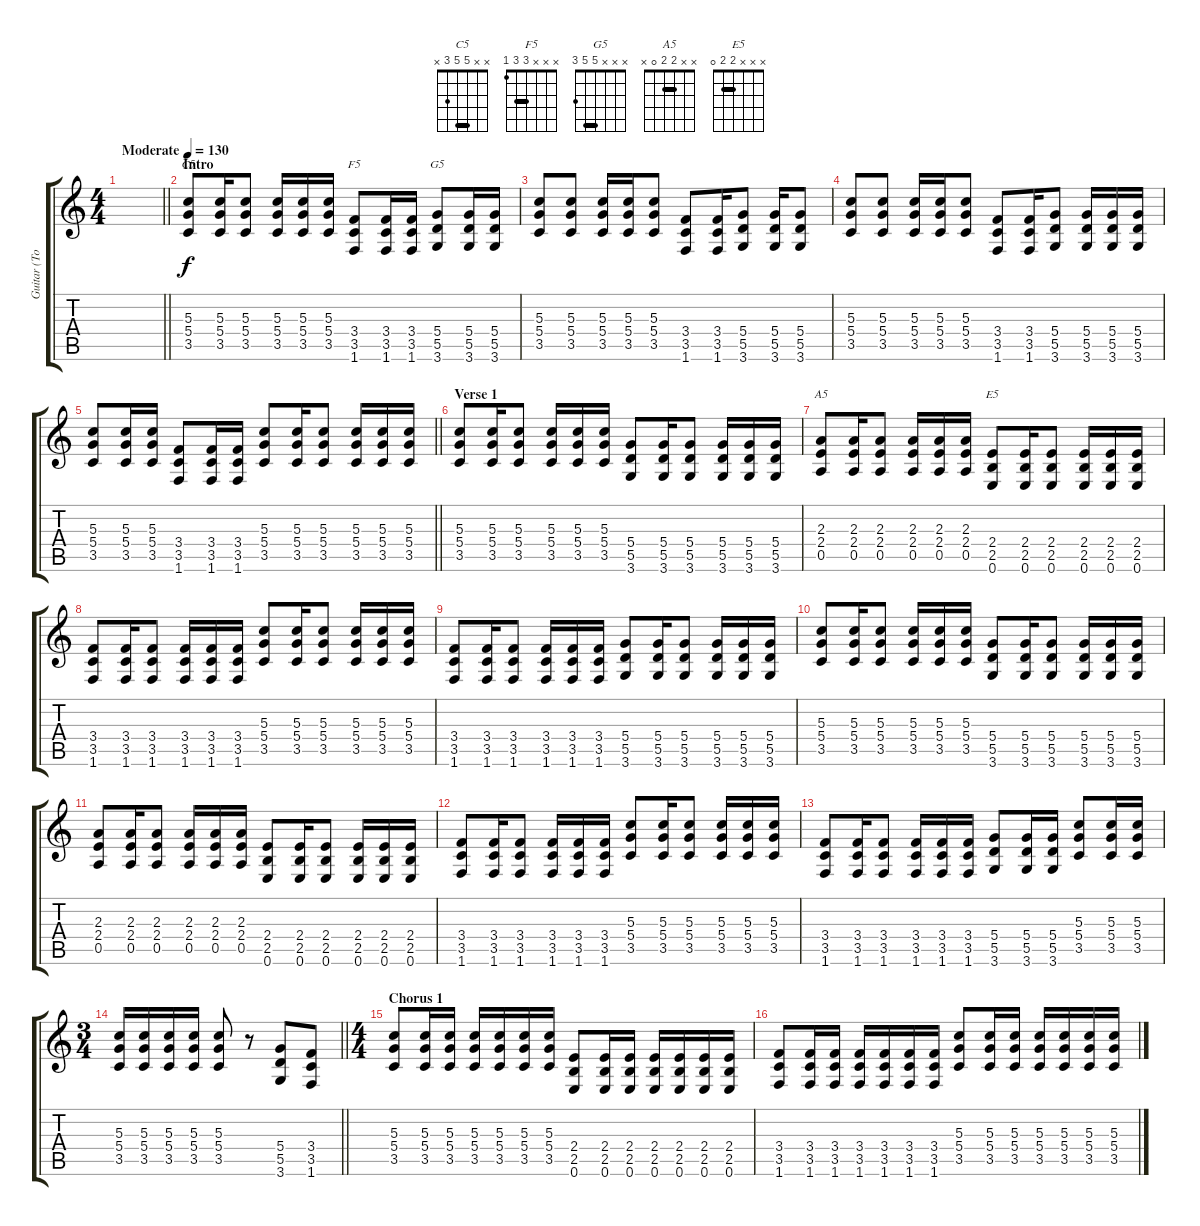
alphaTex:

\track ("Guitar (Tomas Kalnoky)" "Guitar (To") {instrument distortionguitar}
\staff {score tabs}
\tuning (E4 B3 G3 D3 A2 E2) {hide}
\chord ("C5" x x 5 5 3 x) {barre 5}
\chord ("F5" x x x 3 3 1) {barre 3}
\chord ("G5" x x x 5 5 3) {barre 5}
\chord ("A5" x x 2 2 0 x) {barre 2}
\chord ("E5" x x x 2 2 0) {barre 2}
\ts (4 4)
\tempo (130 "Moderate")
\clef g2
\barLineRight lightlight
\ks c
|
\section ("" "Intro")
(5.3 5.4 3.5).8{ch "C5"} (5.3 5.4 3.5).16 (5.3 5.4 3.5).8 (5.3 5.4 3.5).16 (5.3 5.4 3.5).16 (5.3 5.4 3.5).16 (3.4 3.5 1.6).8{ch "F5"} (3.4 3.5 1.6).16 (3.4 3.5 1.6).16 (5.4 5.5 3.6).8{ch "G5"} (5.4 5.5 3.6).16 (5.4 5.5 3.6).16 |
(5.3 5.4 3.5).8 (5.3 5.4 3.5).8 (5.3 5.4 3.5).16 (5.3 5.4 3.5).16 (5.3 5.4 3.5).8 (3.4 3.5 1.6).8 (3.4 3.5 1.6).16 (5.4 5.5 3.6).8 (5.4 5.5 3.6).16 (5.4 5.5 3.6).8 |
(5.3 5.4 3.5).8 (5.3 5.4 3.5).8 (5.3 5.4 3.5).16 (5.3 5.4 3.5).16 (5.3 5.4 3.5).8 (3.4 3.5 1.6).8 (3.4 3.5 1.6).16 (5.4 5.5 3.6).8 (5.4 5.5 3.6).16 (5.4 5.5 3.6).16 (5.4 5.5 3.6).16 |
\barLineRight lightlight
(5.3 5.4 3.5).8 (5.3 5.4 3.5).16 (5.3 5.4 3.5).16 (3.4 3.5 1.6).8 (3.4 3.5 1.6).16 (3.4 3.5 1.6).16 (5.3 5.4 3.5).8 (5.3 5.4 3.5).16 (5.3 5.4 3.5).8 (5.3 5.4 3.5).16 (5.3 5.4 3.5).16 (5.3 5.4 3.5).16 |
\section ("" "Verse 1 ")
(5.3 5.4 3.5).8 (5.3 5.4 3.5).16 (5.3 5.4 3.5).8 (5.3 5.4 3.5).16 (5.3 5.4 3.5).16 (5.3 5.4 3.5).16 (5.4 5.5 3.6).8 (5.4 5.5 3.6).16 (5.4 5.5 3.6).8 (5.4 5.5 3.6).16 (5.4 5.5 3.6).16 (5.4 5.5 3.6).16 |
(2.3 2.4 0.5).8{ch "A5"} (2.3 2.4 0.5).16 (2.3 2.4 0.5).8 (2.3 2.4 0.5).16 (2.3 2.4 0.5).16 (2.3 2.4 0.5).16 (2.4 2.5 0.6).8{ch "E5"} (2.4 2.5 0.6).16 (2.4 2.5 0.6).8 (2.4 2.5 0.6).16 (2.4 2.5 0.6).16 (2.4 2.5 0.6).16 |
(3.4 3.5 1.6).8 (3.4 3.5 1.6).16 (3.4 3.5 1.6).8 (3.4 3.5 1.6).16 (3.4 3.5 1.6).16 (3.4 3.5 1.6).16 (5.3 5.4 3.5).8 (5.3 5.4 3.5).16 (5.3 5.4 3.5).8 (5.3 5.4 3.5).16 (5.3 5.4 3.5).16 (5.3 5.4 3.5).16 |
(3.4 3.5 1.6).8 (3.4 3.5 1.6).16 (3.4 3.5 1.6).8 (3.4 3.5 1.6).16 (3.4 3.5 1.6).16 (3.4 3.5 1.6).16 (5.4 5.5 3.6).8 (5.4 5.5 3.6).16 (5.4 5.5 3.6).8 (5.4 5.5 3.6).16 (5.4 5.5 3.6).16 (5.4 5.5 3.6).16 |
(5.3 5.4 3.5).8 (5.3 5.4 3.5).16 (5.3 5.4 3.5).8 (5.3 5.4 3.5).16 (5.3 5.4 3.5).16 (5.3 5.4 3.5).16 (5.4 5.5 3.6).8 (5.4 5.5 3.6).16 (5.4 5.5 3.6).8 (5.4 5.5 3.6).16 (5.4 5.5 3.6).16 (5.4 5.5 3.6).16 |
(2.3 2.4 0.5).8 (2.3 2.4 0.5).16 (2.3 2.4 0.5).8 (2.3 2.4 0.5).16 (2.3 2.4 0.5).16 (2.3 2.4 0.5).16 (2.4 2.5 0.6).8 (2.4 2.5 0.6).16 (2.4 2.5 0.6).8 (2.4 2.5 0.6).16 (2.4 2.5 0.6).16 (2.4 2.5 0.6).16 |
(3.4 3.5 1.6).8 (3.4 3.5 1.6).16 (3.4 3.5 1.6).8 (3.4 3.5 1.6).16 (3.4 3.5 1.6).16 (3.4 3.5 1.6).16 (5.3 5.4 3.5).8 (5.3 5.4 3.5).16 (5.3 5.4 3.5).8 (5.3 5.4 3.5).16 (5.3 5.4 3.5).16 (5.3 5.4 3.5).16 |
(3.4 3.5 1.6).8 (3.4 3.5 1.6).16 (3.4 3.5 1.6).8 (3.4 3.5 1.6).16 (3.4 3.5 1.6).16 (3.4 3.5 1.6).16 (5.4 5.5 3.6).8 (5.4 5.5 3.6).16 (5.4 5.5 3.6).16 (5.3 5.4 3.5).8 (5.3 5.4 3.5).16 (5.3 5.4 3.5).16 |
\ts (3 4)
\barLineRight lightlight
(5.3 5.4 3.5).16 (5.3 5.4 3.5).16 (5.3 5.4 3.5).16 (5.3 5.4 3.5).16 (5.3 5.4 3.5).8 r.8 (5.4 5.5 3.6).8 (3.4 3.5 1.6).8 |
\ts (4 4)
\section ("" "Chorus 1")
(5.3 5.4 3.5).8 (5.3 5.4 3.5).16 (5.3 5.4 3.5).16 (5.3 5.4 3.5).16 (5.3 5.4 3.5).16 (5.3 5.4 3.5).16 (5.3 5.4 3.5).16 (2.4 2.5 0.6).8 (2.4 2.5 0.6).16 (2.4 2.5 0.6).16 (2.4 2.5 0.6).16 (2.4 2.5 0.6).16 (2.4 2.5 0.6).16 (2.4 2.5 0.6).16 |
(3.4 3.5 1.6).8 (3.4 3.5 1.6).16 (3.4 3.5 1.6).16 (3.4 3.5 1.6).16 (3.4 3.5 1.6).16 (3.4 3.5 1.6).16 (3.4 3.5 1.6).16 (5.3 5.4 3.5).8 (5.3 5.4 3.5).16 (5.3 5.4 3.5).16 (5.3 5.4 3.5).16 (5.3 5.4 3.5).16 (5.3 5.4 3.5).16 (5.3 5.4 3.5).16
